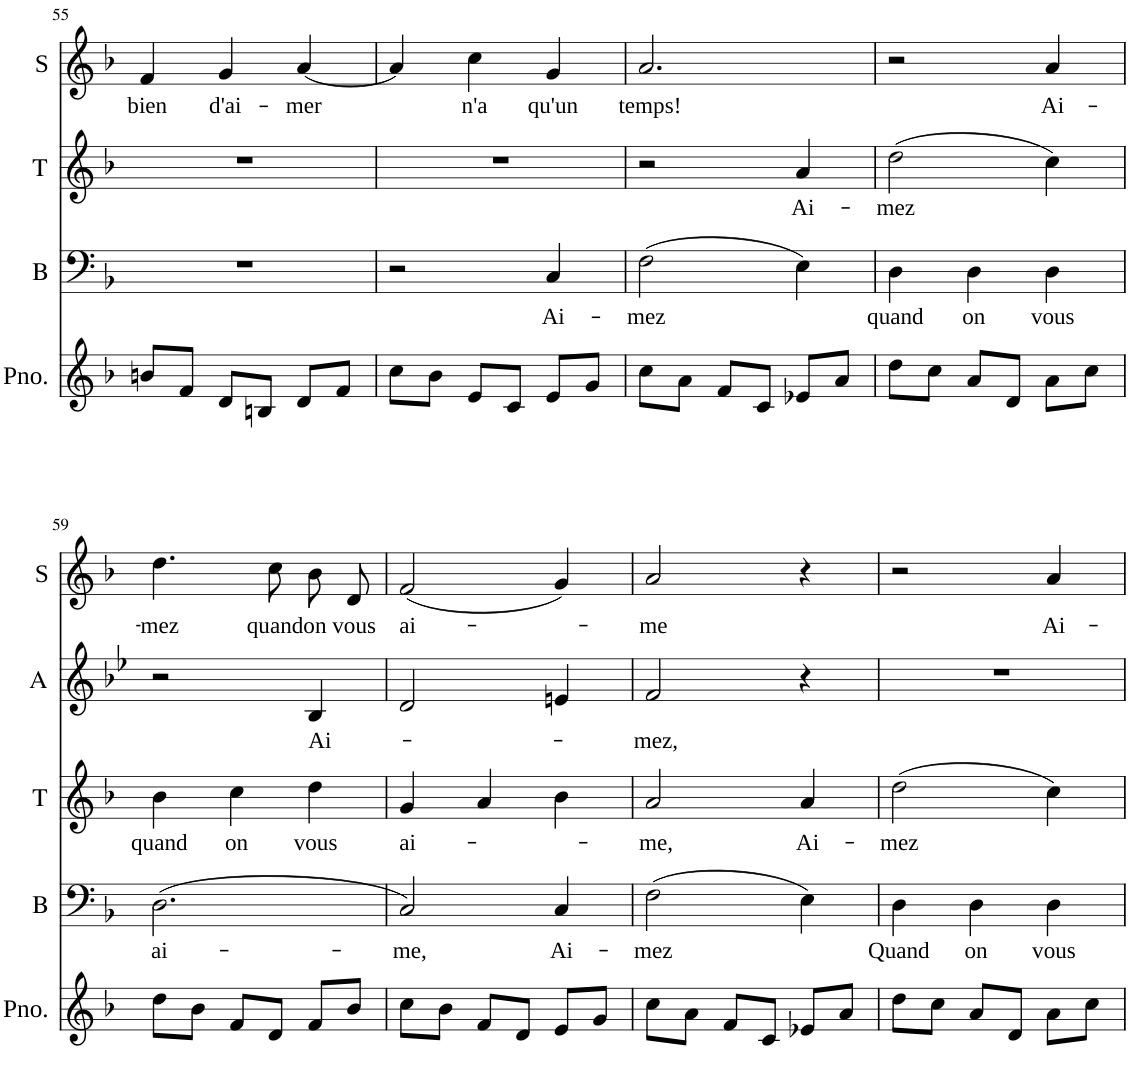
**kern	**kern	**text	**kern	**text	**kern	**text	**kern	**text
*part5	*part4	*part4	*part3	*part3	*part2	*part2	*part1	*part1
*staff5	*staff4	*staff4	*staff3	*staff3	*staff2	*staff2	*staff1	*staff1
*I"Piano	*I"B	*	*I"T	*	*I"A	*	*I"S	*
*I'Pno.	*I'B	*	*I'T	*	*I'A	*	*I'S	*
!!LO:PB:g=z
*clefG2	*clefF4	*	*clefG2	*	*clefG2	*	*clefG2	*
*k[b-]	*k[b-]	*	*k[b-]	*	*k[b-e-]	*	*k[b-]	*
*M3/4	*M3/4	*	*M3/4	*	*M3/4	*	*M3/4	*
=55	=55	=55	=55	=55	=55	=55	=55	=55
!	!	!	!	!	!	!	!	!LO:LY:b
8bn/L	2.r	.	2.r	.	4r	.	4f/	bien
8f/J	.	.	.	.	.	.	.	.
!	!	!	!	!	!	!	!	!LO:LY:b
8d/L	.	.	.	.	2r	.	4g/	d'ai-
8Bn/J	.	.	.	.	.	.	.	.
!	!	!	!	!	!	!	!	!LO:LY:b
8d/L	.	.	.	.	.	.	[4a/	-mer
8f/J	.	.	.	.	.	.	.	.
=56	=56	=56	=56	=56	=56	=56	=56	=56
8cc\L	2r	.	2.r	.	4r	.	4a/]	.
8b-\J	.	.	.	.	.	.	.	.
!	!	!	!	!	!	!	!	!LO:LY:b
8e/L	.	.	.	.	2r	.	4cc\	n'a
8c/J	.	.	.	.	.	.	.	.
!	!	!LO:LY:b	!	!	!	!	!	!LO:LY:b
8e/L	4C/	Ai-	.	.	.	.	4g/	qu'un
8g/J	.	.	.	.	.	.	.	.
=57	=57	=57	=57	=57	=57	=57	=57	=57
!	!	!LO:LY:b	!	!	!	!	!	!LO:LY:b
8cc\L	(2F\	-mez	2r	.	4r	.	2.a/	temps!
8a\J	.	.	.	.	.	.	.	.
8f/L	.	.	.	.	2r	.	.	.
8c/J	.	.	.	.	.	.	.	.
!	!	!	!	!LO:LY:b	!	!	!	!
8e-X/L	4E\)	.	4a/	Ai-	.	.	.	.
8a/J	.	.	.	.	.	.	.	.
=58	=58	=58	=58	=58	=58	=58	=58	=58
!	!	!LO:LY:b	!	!LO:LY:b	!	!	!	!
8dd\L	4D\	quand	(2dd\	-mez	4r	.	2r	.
8cc\J	.	.	.	.	.	.	.	.
!	!	!LO:LY:b	!	!	!	!	!	!
8a/L	4D\	on	.	.	2r	.	.	.
8d/J	.	.	.	.	.	.	.	.
!	!	!LO:LY:b	!	!	!	!	!	!LO:LY:b
8a\L	4D\	vous	4cc\)	.	.	.	4a/	Ai-
8cc\J	.	.	.	.	.	.	.	.
!!LO:LB:g=z
=59	=59	=59	=59	=59	=59	=59	=59	=59
!	!	!LO:LY:b	!	!LO:LY:b	!	!	!	!LO:LY:b
8dd\L	(2.D\	ai-	4b-\	quand	2r	.	4.dd\	-mez
8b-\J	.	.	.	.	.	.	.	.
!	!	!	!	!LO:LY:b	!	!	!	!
8f/L	.	.	4cc\	on	.	.	.	.
!	!	!	!	!	!	!	!	!LO:LY:b
8d/J	.	.	.	.	.	.	8cc\	quand
!	!	!	!	!LO:LY:b	!	!LO:LY:b	!	!LO:LY:b
8f/L	.	.	4dd\	vous	4B-/	Ai-	8b-/L	on
!	!	!	!	!	!	!	!	!LO:LY:b
8b-/J	.	.	.	.	.	.	8d/J	vous
=60	=60	=60	=60	=60	=60	=60	=60	=60
!	!	!LO:LY:b	!	!LO:LY:b	!	!	!	!LO:LY:b
8cc\L	2C/)	-me,	4g/	ai-	2d/	.	(2f/	ai-
8b-\J	.	.	.	.	.	.	.	.
8f/L	.	.	4a/	.	.	.	.	.
8d/J	.	.	.	.	.	.	.	.
!	!	!LO:LY:b	!	!	!	!	!	!
8e/L	4C/	Ai-	4b-\	.	4en/	.	4g/)	.
8g/J	.	.	.	.	.	.	.	.
=61	=61	=61	=61	=61	=61	=61	=61	=61
!	!	!LO:LY:b	!	!LO:LY:b	!	!LO:LY:b	!	!LO:LY:b
8cc\L	(2F\	-mez	2a/	-me,	2f/	-mez,	2a/	-me
8a\J	.	.	.	.	.	.	.	.
8f/L	.	.	.	.	.	.	.	.
8c/J	.	.	.	.	.	.	.	.
!	!	!	!	!LO:LY:b	!	!	!	!
8e-X/L	4E\)	.	4a/	Ai-	4r	.	4r	.
8a/J	.	.	.	.	.	.	.	.
=62	=62	=62	=62	=62	=62	=62	=62	=62
!	!	!LO:LY:b	!	!LO:LY:b	!	!	!	!
8dd\L	4D\	Quand	(2dd\	-mez	2.r	.	2r	.
8cc\J	.	.	.	.	.	.	.	.
!	!	!LO:LY:b	!	!	!	!	!	!
8a/L	4D\	on	.	.	.	.	.	.
8d/J	.	.	.	.	.	.	.	.
!	!	!LO:LY:b	!	!	!	!	!	!LO:LY:b
8a\L	4D\	vous	4cc\)	.	.	.	4a/	Ai-
8cc\J	.	.	.	.	.	.	.	.
=	=	=	=	=	=	=	=	=
*-	*-	*-	*-	*-	*-	*-	*-	*-
